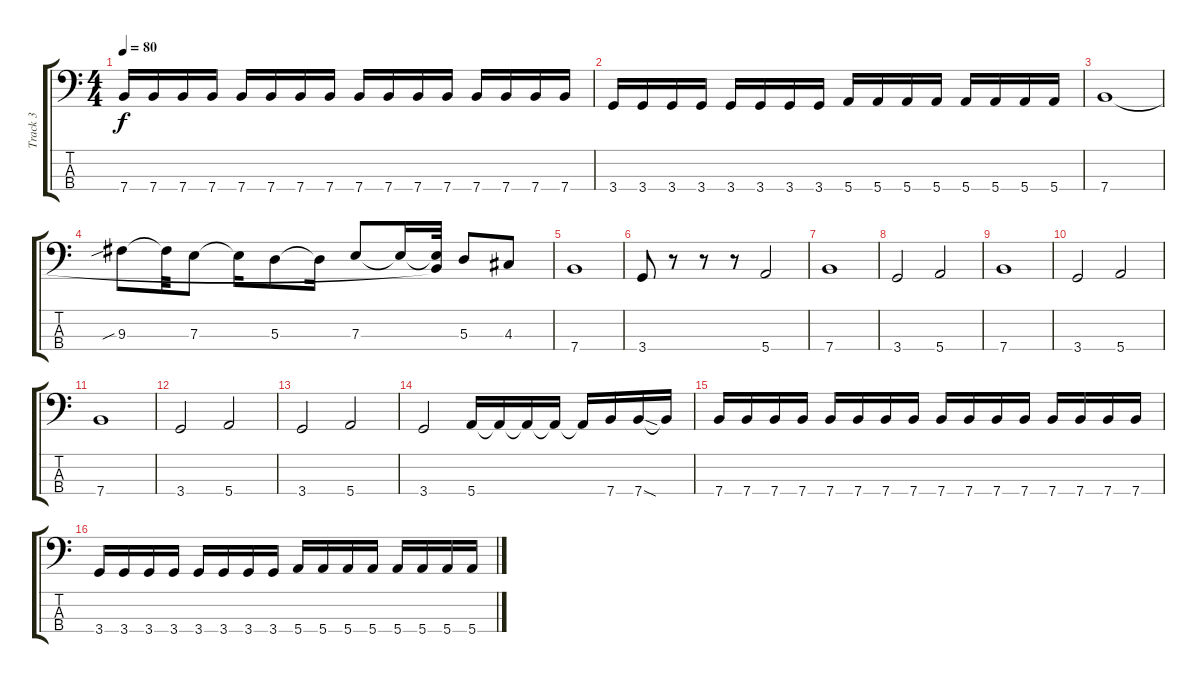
\track ("Track 3" "Track 3") {instrument electricbasspick}
\staff {score tabs}
\tuning (G2 D2 A1 E1) {hide}
\ts (4 4)
\tempo 80
\clef f4
\ks c
7.4.16{dy f} 7.4.16 7.4.16 7.4.16 7.4.16 7.4.16 7.4.16 7.4.16 7.4.16 7.4.16 7.4.16 7.4.16 7.4.16 7.4.16 7.4.16 7.4.16 |
3.4.16 3.4.16 3.4.16 3.4.16 3.4.16 3.4.16 3.4.16 3.4.16 5.4.16 5.4.16 5.4.16 5.4.16 5.4.16 5.4.16 5.4.16 5.4.16 |
7.4.1 |
9.3{sib}.8 9.3{t}.32 7.3.8 7.3{t}.16 5.3.8 5.3{t}.16 7.3.8 7.3{t}.16 (7.3{t} 7.4{t}).32 5.3.8 4.3.8 |
7.4.1 |
3.4.8 r.8 r.8 r.8 5.4.2 |
7.4.1 |
3.4.2 5.4.2 |
7.4.1 |
3.4.2 5.4.2 |
7.4.1 |
3.4.2 5.4.2 |
3.4.2 5.4.2 |
3.4.2 5.4.16 5.4{t}.16 5.4{t}.16 5.4{t}.16 5.4{t}.16 7.4.16 7.4{sod}.16 7.4{t}.16 |
7.4.16 7.4.16 7.4.16 7.4.16 7.4.16 7.4.16 7.4.16 7.4.16 7.4.16 7.4.16 7.4.16 7.4.16 7.4.16 7.4.16 7.4.16 7.4.16 |
3.4.16 3.4.16 3.4.16 3.4.16 3.4.16 3.4.16 3.4.16 3.4.16 5.4.16 5.4.16 5.4.16 5.4.16 5.4.16 5.4.16 5.4.16 5.4.16
